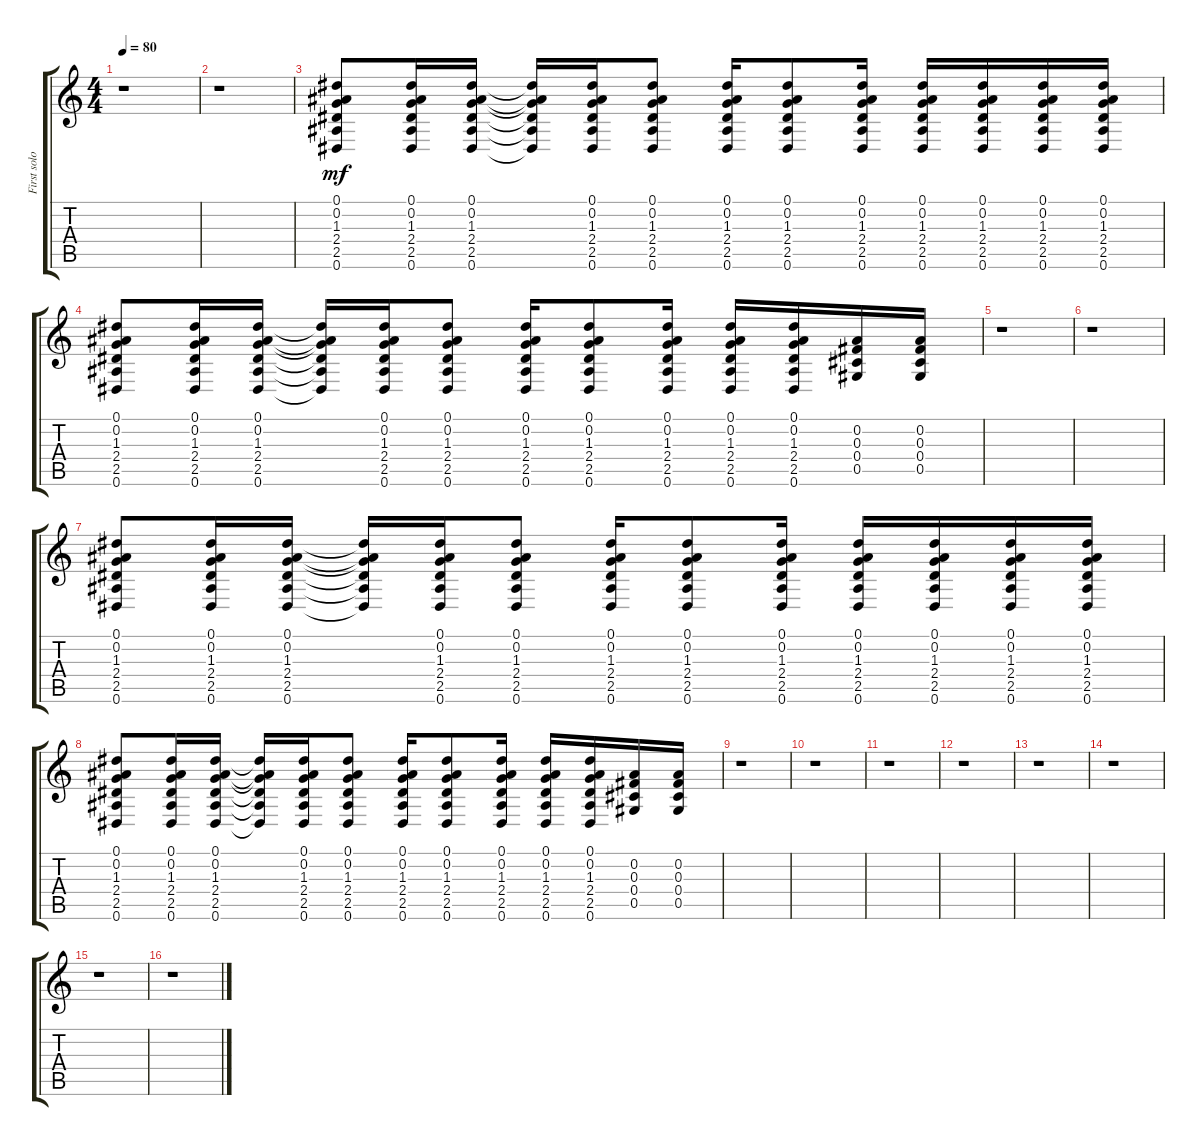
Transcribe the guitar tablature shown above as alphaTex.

\track ("First solo" "First solo") {instrument overdrivenguitar}
\staff {score tabs}
\tuning (Eb4 Bb3 Gb3 Db3 Ab2 Eb2) {hide}
\ts (4 4)
\tempo 80
\clef g2
\ks c
r.1{dy mf} |
r.1 |
(0.1 0.2 1.3 2.4 2.5 0.6).8 (0.1 0.2 1.3 2.4 2.5 0.6).16 (0.1 0.2 1.3 2.4 2.5 0.6).16 (0.1{t} 0.2{t} 1.3{t} 2.4{t} 2.5{t} 0.6{t}).16 (0.1 0.2 1.3 2.4 2.5 0.6).16 (0.1 0.2 1.3 2.4 2.5 0.6).8 (0.1 0.2 1.3 2.4 2.5 0.6).16 (0.1 0.2 1.3 2.4 2.5 0.6).8 (0.1 0.2 1.3 2.4 2.5 0.6).16 (0.1 0.2 1.3 2.4 2.5 0.6).16 (0.1 0.2 1.3 2.4 2.5 0.6).16 (0.1 0.2 1.3 2.4 2.5 0.6).16 (0.1 0.2 1.3 2.4 2.5 0.6).16 |
(0.1 0.2 1.3 2.4 2.5 0.6).8 (0.1 0.2 1.3 2.4 2.5 0.6).16 (0.1 0.2 1.3 2.4 2.5 0.6).16 (0.1{t} 0.2{t} 1.3{t} 2.4{t} 2.5{t} 0.6{t}).16 (0.1 0.2 1.3 2.4 2.5 0.6).16 (0.1 0.2 1.3 2.4 2.5 0.6).8 (0.1 0.2 1.3 2.4 2.5 0.6).16 (0.1 0.2 1.3 2.4 2.5 0.6).8 (0.1 0.2 1.3 2.4 2.5 0.6).16 (0.1 0.2 1.3 2.4 2.5 0.6).16 (0.1 0.2 1.3 2.4 2.5 0.6).16 (0.2 0.3 0.4 0.5).16 (0.2 0.3 0.4 0.5).16 |
r.1 |
r.1 |
(0.1 0.2 1.3 2.4 2.5 0.6).8 (0.1 0.2 1.3 2.4 2.5 0.6).16 (0.1 0.2 1.3 2.4 2.5 0.6).16 (0.1{t} 0.2{t} 1.3{t} 2.4{t} 2.5{t} 0.6{t}).16 (0.1 0.2 1.3 2.4 2.5 0.6).16 (0.1 0.2 1.3 2.4 2.5 0.6).8 (0.1 0.2 1.3 2.4 2.5 0.6).16 (0.1 0.2 1.3 2.4 2.5 0.6).8 (0.1 0.2 1.3 2.4 2.5 0.6).16 (0.1 0.2 1.3 2.4 2.5 0.6).16 (0.1 0.2 1.3 2.4 2.5 0.6).16 (0.1 0.2 1.3 2.4 2.5 0.6).16 (0.1 0.2 1.3 2.4 2.5 0.6).16 |
(0.1 0.2 1.3 2.4 2.5 0.6).8 (0.1 0.2 1.3 2.4 2.5 0.6).16 (0.1 0.2 1.3 2.4 2.5 0.6).16 (0.1{t} 0.2{t} 1.3{t} 2.4{t} 2.5{t} 0.6{t}).16 (0.1 0.2 1.3 2.4 2.5 0.6).16 (0.1 0.2 1.3 2.4 2.5 0.6).8 (0.1 0.2 1.3 2.4 2.5 0.6).16 (0.1 0.2 1.3 2.4 2.5 0.6).8 (0.1 0.2 1.3 2.4 2.5 0.6).16 (0.1 0.2 1.3 2.4 2.5 0.6).16 (0.1 0.2 1.3 2.4 2.5 0.6).16 (0.2 0.3 0.4 0.5).16 (0.2 0.3 0.4 0.5).16 |
r.1 |
r.1 |
r.1 |
r.1 |
r.1 |
r.1 |
r.1 |
r.1
